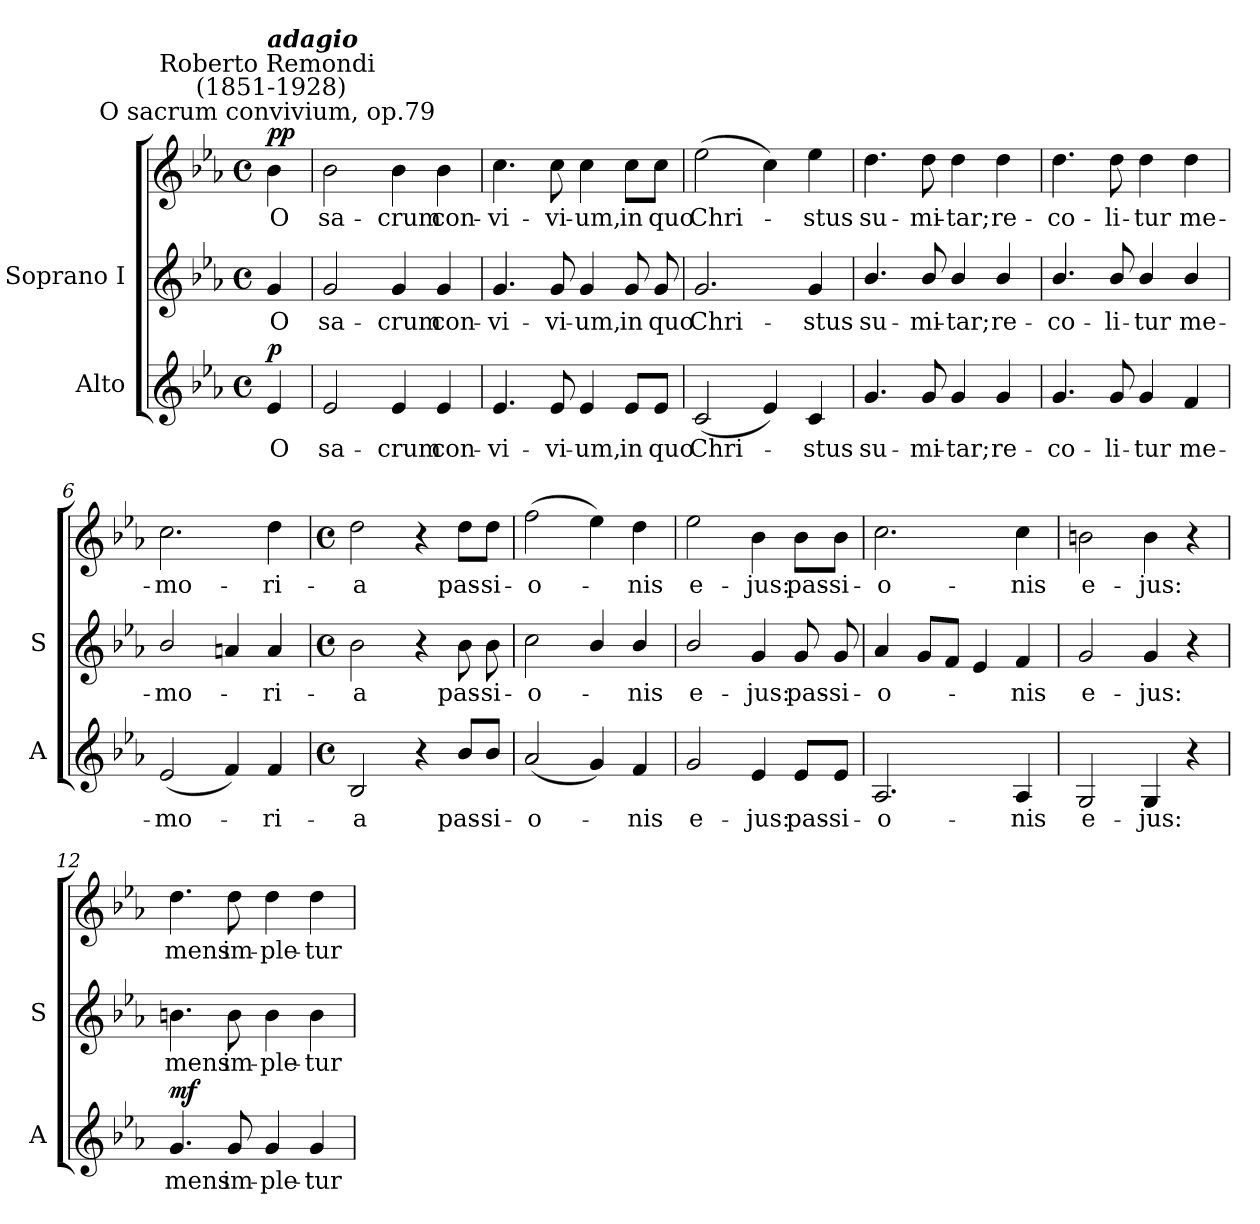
**kern	**text	**dynam	**kern	**text	**kern	**text	**dynam
*part2	*part2	*part2	*part1	*part1	*part1	*part1	*part1
*staff3	*staff3	*staff3	*staff2	*staff2	*staff1	*staff1	*staff1/2
*I"Alto	*	*	*I"Soprano I	*	*	*	*
*I'A	*	*	*I'S	*	*	*	*
*clefG2	*	*	*clefG2	*	*clefG2	*	*
*k[b-e-a-]	*	*	*k[b-e-a-]	*	*k[b-e-a-]	*	*
*E-:	*	*	*E-:	*	*E-:	*	*
*M4/4	*	*	*M4/4	*	*M4/4	*	*
*met(c)	*	*	*met(c)	*	*met(c)	*	*
=	=	=	=	=	=	=	=
!	!	!	!	!	!LO:TX:a:cj:t=O sacrum convivium, op.79	!	!
!	!	!	!	!	!LO:TX:a:cj:t=Roberto Remondi\n (1851-1928)	!	!
!	!	!	!	!	!LO:TX:a:Bi:t=adagio	!	!
!	!LO:LY:b	!LO:DY:b	!	!LO:LY:b	!	!LO:LY:b	!LO:DY:b=2
!	!	!	!	!	!	!	!LO:DY:n=1:b
4e-	O	p	4g	O	4b-\	O	p p
=1	=1	=1	=1	=1	=1	=1	=1
!	!LO:LY:b	!	!	!LO:LY:b	!	!LO:LY:b	!
2e-	sa-	.	2g	-sa-	2b-	sa-	.
!	!LO:LY:b	!	!	!LO:LY:b	!	!LO:LY:b	!
4e-	-crum	.	4g	-crum	4b-	-crum	.
!	!LO:LY:b	!	!	!LO:LY:b	!	!LO:LY:b	!
4e-	con-	.	4g	con-	4b-	con-	.
=2	=2	=2	=2	=2	=2	=2	=2
!	!LO:LY:b	!	!	!LO:LY:b	!	!LO:LY:b	!
4.e-	-vi-	.	4.g	vi-	4.cc	-vi-	.
!	!LO:LY:b	!	!	!LO:LY:b	!	!LO:LY:b	!
8e-	-vi-	.	8g	-vi-	8cc	-vi-	.
!	!LO:LY:b	!	!	!LO:LY:b	!	!LO:LY:b	!
4e-	-um,	.	4g	-um,	4cc	-um,	.
!	!LO:LY:b	!	!	!LO:LY:b	!	!LO:LY:b	!
8e-/L	in	.	8g	in	8cc\L	in	.
!	!LO:LY:b	!	!	!LO:LY:b	!	!LO:LY:b	!
8e-/J	quo	.	8g	quo	8cc\J	quo	.
=3	=3	=3	=3	=3	=3	=3	=3
!	!LO:LY:b	!	!	!LO:LY:b	!	!LO:LY:b	!
(<2c	Chri-	.	2.g	Chri-	(>2ee-	Chri-	.
4e-)	.	.	.	.	4cc)	.	.
!	!LO:LY:b	!	!	!LO:LY:b	!	!LO:LY:b	!
4c	stus	.	4g	-stus	4ee-	stus	.
=4	=4	=4	=4	=4	=4	=4	=4
!	!LO:LY:b	!	!	!LO:LY:b	!	!LO:LY:b	!
4.g	su-	.	4.b-/	-su-	4.dd	su-	.
!	!LO:LY:b	!	!	!LO:LY:b	!	!LO:LY:b	!
8g	-mi-	.	8b-/	-mi-	8dd	-mi-	.
!	!LO:LY:b	!	!	!LO:LY:b	!	!LO:LY:b	!
4g	-tar;	.	4b-/	-tar;	4dd	-tar;	.
!	!LO:LY:b	!	!	!LO:LY:b	!	!LO:LY:b	!
4g	re-	.	4b-/	re-	4dd	re-	.
=5	=5	=5	=5	=5	=5	=5	=5
!	!LO:LY:b	!	!	!LO:LY:b	!	!LO:LY:b	!
4.g	-co-	.	4.b-/	-co-	4.dd	-co-	.
!	!LO:LY:b	!	!	!LO:LY:b	!	!LO:LY:b	!
8g	-li-	.	8b-/	-li-	8dd	-li-	.
!	!LO:LY:b	!	!	!LO:LY:b	!	!LO:LY:b	!
4g	-tur	.	4b-/	-tur	4dd	-tur	.
!	!LO:LY:b	!	!	!LO:LY:b	!	!LO:LY:b	!
4f	me-	.	4b-/	me-	4dd	me-	.
=6	=6	=6	=6	=6	=6	=6	=6
!	!LO:LY:b	!	!	!LO:LY:b	!	!LO:LY:b	!
(<2e-	-mo-	.	2b-/	-mo-	2.cc	-mo-	.
4f)	.	.	4an	.	.	.	.
!	!LO:LY:b	!	!	!LO:LY:b	!	!LO:LY:b	!
4f	ri-	.	4a	ri-	4dd	-ri-	.
!!LO:LB:g=z
=7	=7	=7	=7	=7	=7	=7	=7
*M4/4	*	*	*M4/4	*	*M4/4	*	*
*met(c)	*	*	*met(c)	*	*met(c)	*	*
!	!LO:LY:b	!	!	!LO:LY:b	!	!LO:LY:b	!
2B-	-a	.	2b-	-a	2dd	-a	.
4r	.	.	4r	.	4r	.	.
!	!LO:LY:b	!	!	!LO:LY:b	!	!LO:LY:b	!
8b-/L	pas-	.	8b-	pas-	8dd\L	pas-	.
!	!LO:LY:b	!	!	!LO:LY:b	!	!LO:LY:b	!
8b-/J	-si-	.	8b-	-si-	8dd\J	-si-	.
=8	=8	=8	=8	=8	=8	=8	=8
!	!LO:LY:b	!	!	!LO:LY:b	!	!LO:LY:b	!
(<2a-	-o-	.	2cc	o-	(>2ff	-o-	.
4g)	.	.	4b-/	.	4ee-)	.	.
!	!LO:LY:b	!	!	!LO:LY:b	!	!LO:LY:b	!
4f	nis	.	4b-/	nis	4dd	nis	.
=9	=9	=9	=9	=9	=9	=9	=9
!	!LO:LY:b	!	!	!LO:LY:b	!	!LO:LY:b	!
2g	e-	.	2b-/	-e-	2ee-	e-	.
!	!LO:LY:b	!	!	!LO:LY:b	!	!LO:LY:b	!
4e-	-jus:	.	4g	-jus:	4b-	-jus:	.
!	!LO:LY:b	!	!	!LO:LY:b	!	!LO:LY:b	!
8e-/L	pas-	.	8g	pas-	8b-\L	pas-	.
!	!LO:LY:b	!	!	!LO:LY:b	!	!LO:LY:b	!
8e-/J	-si-	.	8g	-si-	8b-\J	-si-	.
=10	=10	=10	=10	=10	=10	=10	=10
!	!LO:LY:b	!	!	!LO:LY:b	!	!LO:LY:b	!
2.A-	-o-	.	4a-	o-	2.cc	-o-	.
.	.	.	8gL	.	.	.	.
.	.	.	8fJ	.	.	.	.
.	.	.	4e-	.	.	.	.
!	!LO:LY:b	!	!	!LO:LY:b	!	!LO:LY:b	!
4A-	-nis	.	4f	nis	4cc	-nis	.
=11	=11	=11	=11	=11	=11	=11	=11
!	!LO:LY:b	!	!	!LO:LY:b	!	!LO:LY:b	!
2G	e-	.	2g	e-	2bn	e-	.
!	!LO:LY:b	!	!	!LO:LY:b	!	!LO:LY:b	!
4G	-jus:	.	4g	-jus:	4b	-jus:	.
4r	.	.	4r	.	4r	.	.
=12	=12	=12	=12	=12	=12	=12	=12
!	!LO:LY:b	!LO:DY:b	!	!LO:LY:b	!	!LO:LY:b	!LO:DY:b=2
!	!	!	!	!	!	!	!LO:DY:n=1:b
4.g	mens	mf	4.bn	mens	4.dd	mens	mf mf
!	!LO:LY:b	!	!	!LO:LY:b	!	!LO:LY:b	!
8g	im-	.	8b	im-	8dd	im-	.
!	!LO:LY:b	!	!	!LO:LY:b	!	!LO:LY:b	!
4g	-ple-	.	4b	-ple-	4dd	-ple-	.
!	!LO:LY:b	!	!	!LO:LY:b	!	!LO:LY:b	!
4g	-tur	.	4b	-tur	4dd	-tur	.
=	=	=	=	=	=	=	=
*-	*-	*-	*-	*-	*-	*-	*-
